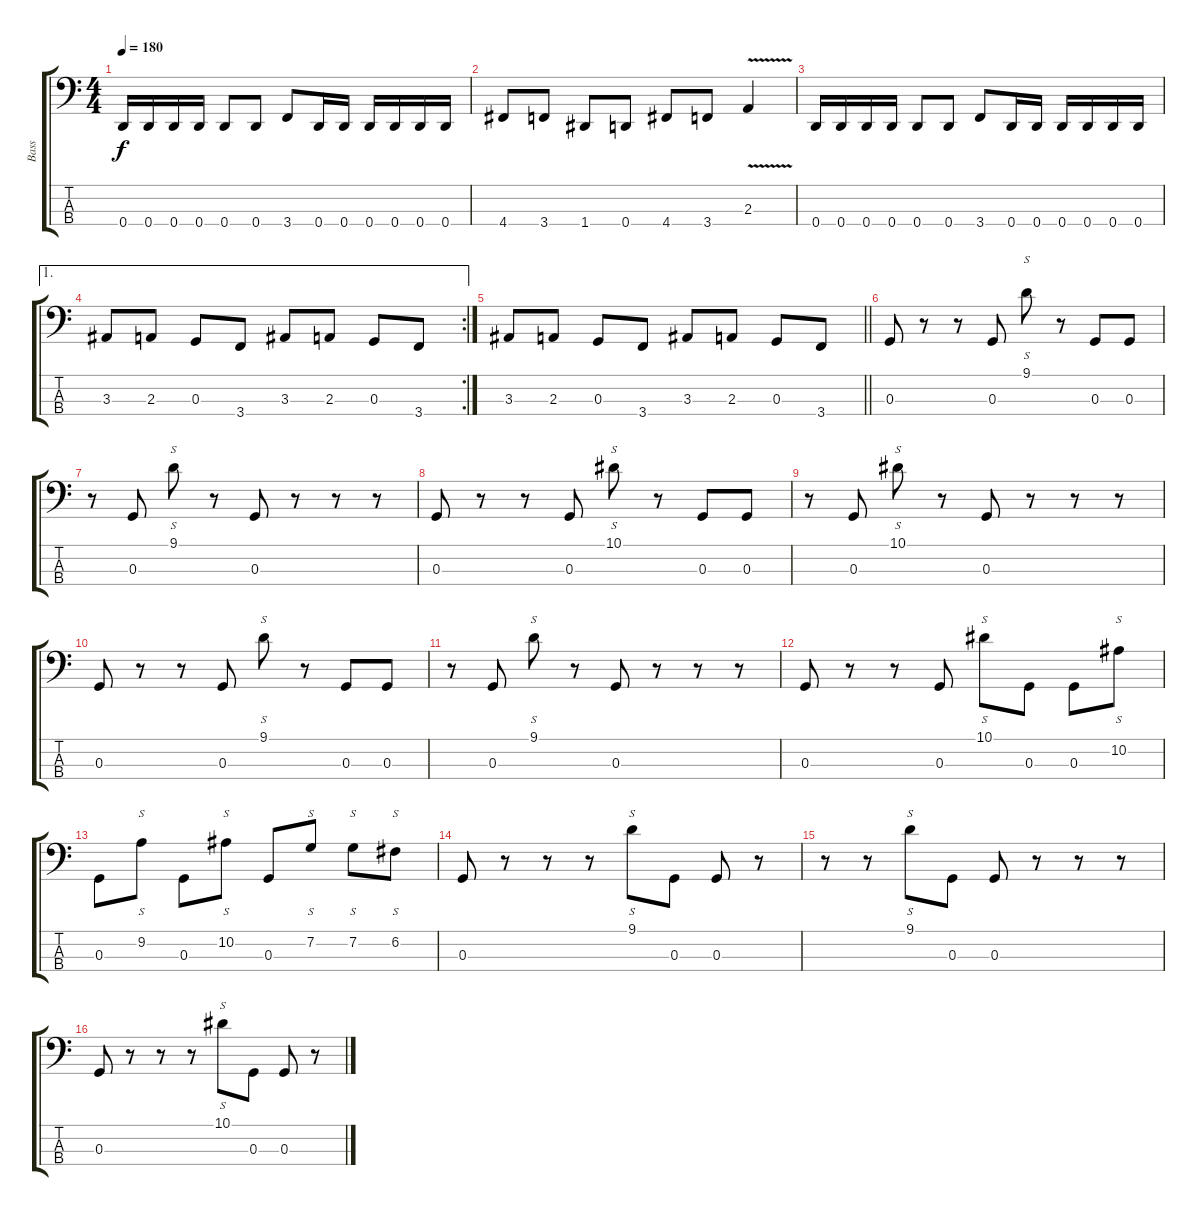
\track ("Bass" "Bass") {instrument electricbassfinger}
\staff {score tabs}
\tuning (F2 C2 G1 D1) {hide}
\ts (4 4)
\tempo 180
\clef f4
\ks c
0.4.16{dy f} 0.4.16 0.4.16 0.4.16 0.4.8 0.4.8 3.4.8 0.4.16 0.4.16 0.4.16 0.4.16 0.4.16 0.4.16 |
4.4.8 3.4.8 1.4.8 0.4.8 4.4.8 3.4.8 2.3{v}.4 |
0.4.16 0.4.16 0.4.16 0.4.16 0.4.8 0.4.8 3.4.8 0.4.16 0.4.16 0.4.16 0.4.16 0.4.16 0.4.16 |
\ae 1
\rc 2
3.3.8 2.3.8 0.3.8 3.4.8 3.3.8 2.3.8 0.3.8 3.4.8 |
\barLineRight lightlight
3.3.8 2.3.8 0.3.8 3.4.8 3.3.8 2.3.8 0.3.8 3.4.8 |
\section ("" "")
0.3.8 r.8 r.8 0.3.8 9.1.8{s} r.8 0.3.8 0.3.8 |
r.8 0.3.8 9.1.8{s} r.8 0.3.8 r.8 r.8 r.8 |
0.3.8 r.8 r.8 0.3.8 10.1.8{s} r.8 0.3.8 0.3.8 |
r.8 0.3.8 10.1.8{s} r.8 0.3.8 r.8 r.8 r.8 |
0.3.8 r.8 r.8 0.3.8 9.1.8{s} r.8 0.3.8 0.3.8 |
r.8 0.3.8 9.1.8{s} r.8 0.3.8 r.8 r.8 r.8 |
0.3.8 r.8 r.8 0.3.8 10.1.8{s} 0.3.8 0.3.8 10.2.8{s} |
0.3.8 9.2.8{s} 0.3.8 10.2.8{s} 0.3.8 7.2.8{s} 7.2.8{s} 6.2.8{s} |
0.3.8 r.8 r.8 r.8 9.1.8{s} 0.3.8 0.3.8 r.8 |
r.8 r.8 9.1.8{s} 0.3.8 0.3.8 r.8 r.8 r.8 |
0.3.8 r.8 r.8 r.8 10.1.8{s} 0.3.8 0.3.8 r.8
